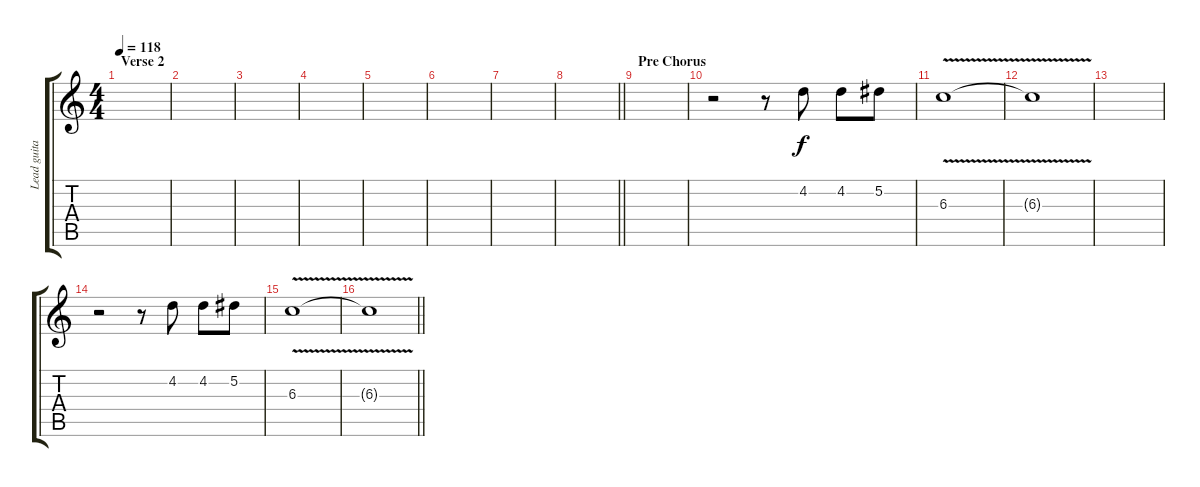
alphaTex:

\track ("Lead guitar 2" "Lead guita") {instrument distortionguitar}
\staff {score tabs}
\tuning (Eb4 Bb3 Gb3 Db3 Ab2 Eb2) {hide}
\ts (4 4)
\section ("" "Verse 2")
\tempo 118
\clef g2
\ks c
|
|
|
|
|
|
|
\barLineRight lightlight
|
\section ("" "Pre Chorus")
|
r.2 r.8 4.2.8 4.2.8 5.2.8 |
6.3{v}.1 |
6.3{t}.1 |
|
r.2 r.8 4.2.8 4.2.8 5.2.8 |
6.3{v}.1 |
\barLineRight lightlight
6.3{t}.1
